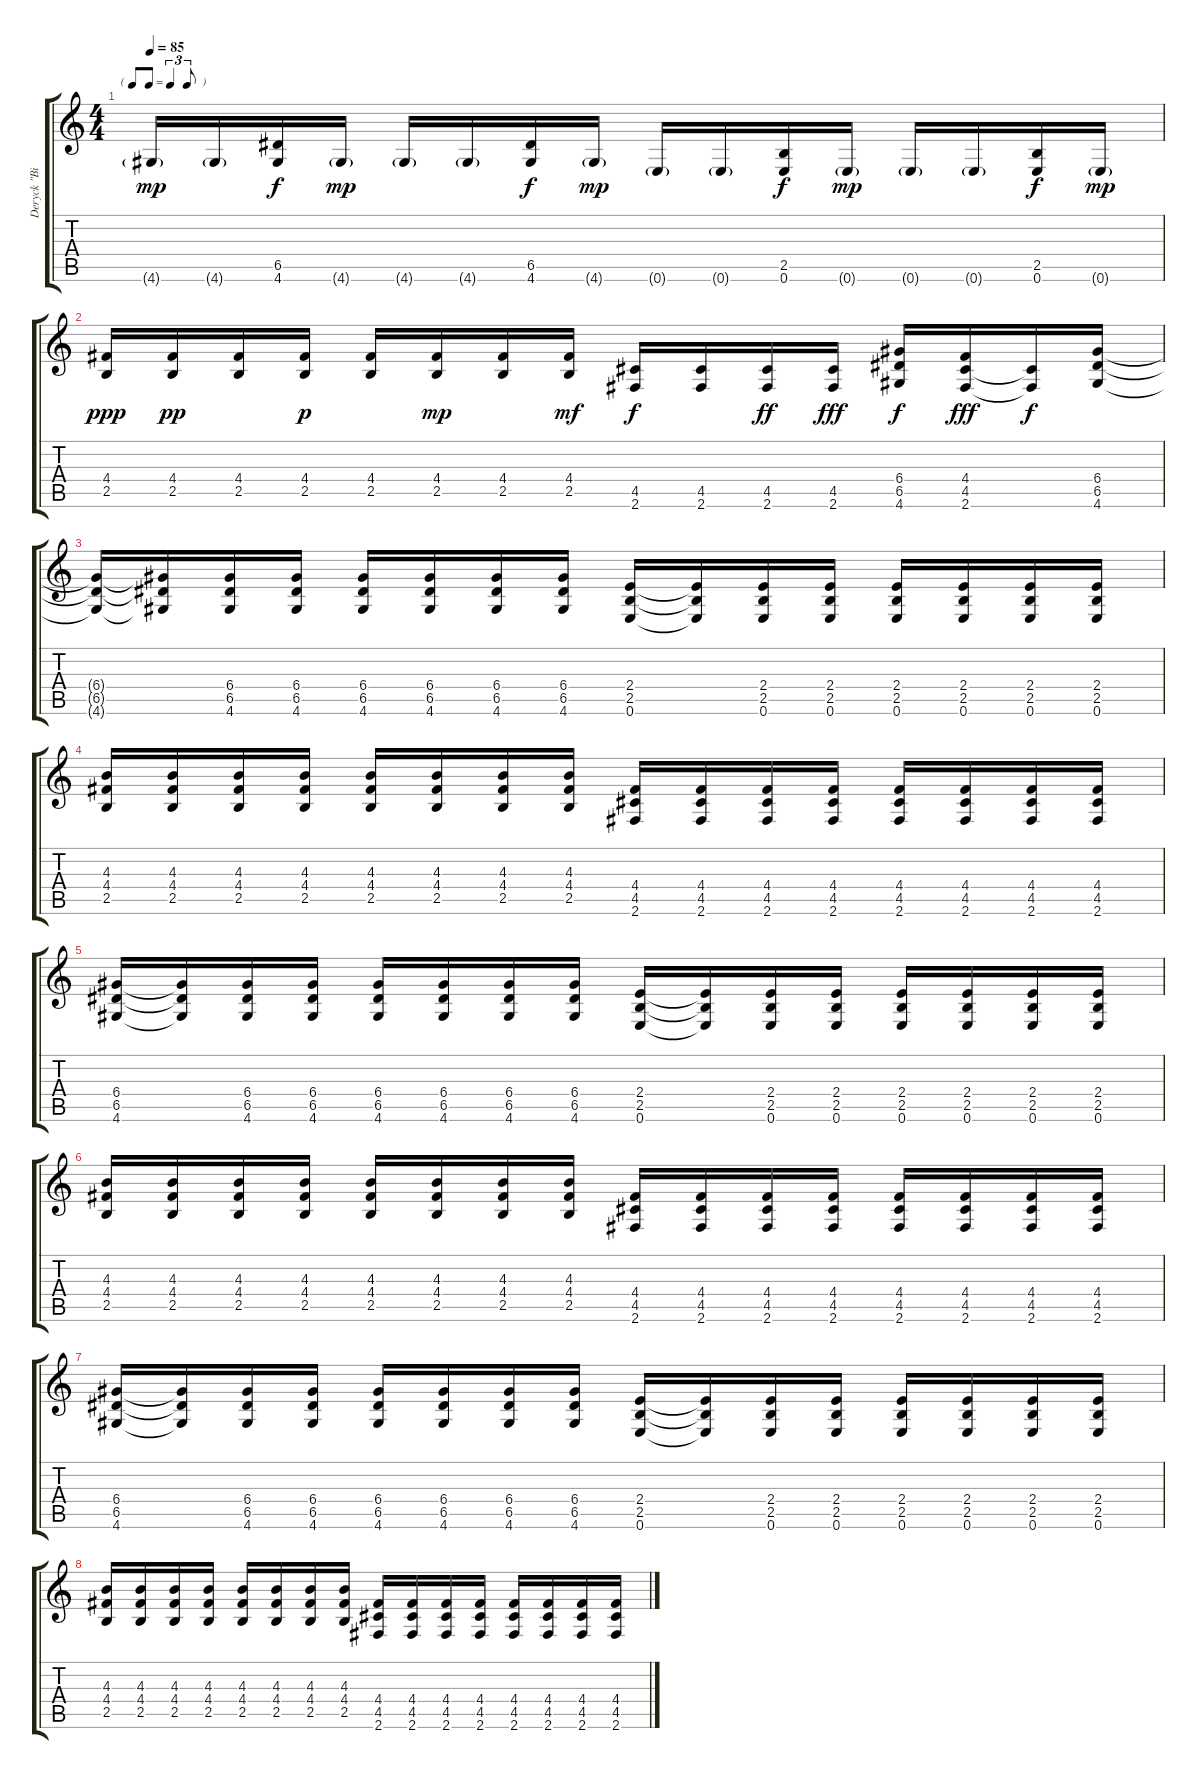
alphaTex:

\track ("Deryck \"Bizzy D\" Whibley" "Deryck \"Bi") {instrument distortionguitar}
\staff {score tabs}
\tuning (E4 B3 G3 D3 A2 E2) {hide}
\ts (4 4)
\tf triplet8th
\tempo 85
\clef g2
\ks c
4.6{g}.16{dy mp} 4.6{g}.16 (6.5 4.6).16{dy f} 4.6{g}.16{dy mp} 4.6{g}.16 4.6{g}.16 (6.5 4.6).16{dy f} 4.6{g}.16{dy mp} 0.6{g}.16 0.6{g}.16 (2.5 0.6).16{dy f} 0.6{g}.16{dy mp} 0.6{g}.16 0.6{g}.16 (2.5 0.6).16{dy f} 0.6{g}.16{dy mp} |
(4.4 2.5).16{dy ppp} (4.4 2.5).16{dy pp} (4.4 2.5).16 (4.4 2.5).16{dy p} (4.4 2.5).16 (4.4 2.5).16{dy mp} (4.4 2.5).16 (4.4 2.5).16{dy mf} (4.5 2.6).16{dy f} (4.5 2.6).16 (4.5 2.6).16{dy ff} (4.5 2.6).16{dy fff} (6.4 6.5 4.6).16{dy f} (4.4 4.5 2.6).16{dy fff} (4.5{t} 2.6{t}).16{dy f} (6.4 6.5 4.6).16 |
(6.4{t} 6.5{t} 4.6{t}).16 (6.4{t} 6.5{t} 4.6{t}).16 (6.4 6.5 4.6).16 (6.4 6.5 4.6).16 (6.4 6.5 4.6).16 (6.4 6.5 4.6).16 (6.4 6.5 4.6).16 (6.4 6.5 4.6).16 (2.4 2.5 0.6).16 (2.4{t} 2.5{t} 0.6{t}).16 (2.4 2.5 0.6).16 (2.4 2.5 0.6).16 (2.4 2.5 0.6).16 (2.4 2.5 0.6).16 (2.4 2.5 0.6).16 (2.4 2.5 0.6).16 |
(4.3 4.4 2.5).16 (4.3 4.4 2.5).16 (4.3 4.4 2.5).16 (4.3 4.4 2.5).16 (4.3 4.4 2.5).16 (4.3 4.4 2.5).16 (4.3 4.4 2.5).16 (4.3 4.4 2.5).16 (4.4 4.5 2.6).16 (4.4 4.5 2.6).16 (4.4 4.5 2.6).16 (4.4 4.5 2.6).16 (4.4 4.5 2.6).16 (4.4 4.5 2.6).16 (4.4 4.5 2.6).16 (4.4 4.5 2.6).16 |
(6.4 6.5 4.6).16 (6.4{t} 6.5{t} 4.6{t}).16 (6.4 6.5 4.6).16 (6.4 6.5 4.6).16 (6.4 6.5 4.6).16 (6.4 6.5 4.6).16 (6.4 6.5 4.6).16 (6.4 6.5 4.6).16 (2.4 2.5 0.6).16 (2.4{t} 2.5{t} 0.6{t}).16 (2.4 2.5 0.6).16 (2.4 2.5 0.6).16 (2.4 2.5 0.6).16 (2.4 2.5 0.6).16 (2.4 2.5 0.6).16 (2.4 2.5 0.6).16 |
(4.3 4.4 2.5).16 (4.3 4.4 2.5).16 (4.3 4.4 2.5).16 (4.3 4.4 2.5).16 (4.3 4.4 2.5).16 (4.3 4.4 2.5).16 (4.3 4.4 2.5).16 (4.3 4.4 2.5).16 (4.4 4.5 2.6).16 (4.4 4.5 2.6).16 (4.4 4.5 2.6).16 (4.4 4.5 2.6).16 (4.4 4.5 2.6).16 (4.4 4.5 2.6).16 (4.4 4.5 2.6).16 (4.4 4.5 2.6).16 |
(6.4 6.5 4.6).16 (6.4{t} 6.5{t} 4.6{t}).16 (6.4 6.5 4.6).16 (6.4 6.5 4.6).16 (6.4 6.5 4.6).16 (6.4 6.5 4.6).16 (6.4 6.5 4.6).16 (6.4 6.5 4.6).16 (2.4 2.5 0.6).16 (2.4{t} 2.5{t} 0.6{t}).16 (2.4 2.5 0.6).16 (2.4 2.5 0.6).16 (2.4 2.5 0.6).16 (2.4 2.5 0.6).16 (2.4 2.5 0.6).16 (2.4 2.5 0.6).16 |
(4.3 4.4 2.5).16 (4.3 4.4 2.5).16 (4.3 4.4 2.5).16 (4.3 4.4 2.5).16 (4.3 4.4 2.5).16 (4.3 4.4 2.5).16 (4.3 4.4 2.5).16 (4.3 4.4 2.5).16 (4.4 4.5 2.6).16 (4.4 4.5 2.6).16 (4.4 4.5 2.6).16 (4.4 4.5 2.6).16 (4.4 4.5 2.6).16 (4.4 4.5 2.6).16 (4.4 4.5 2.6).16 (4.4 4.5 2.6).16
